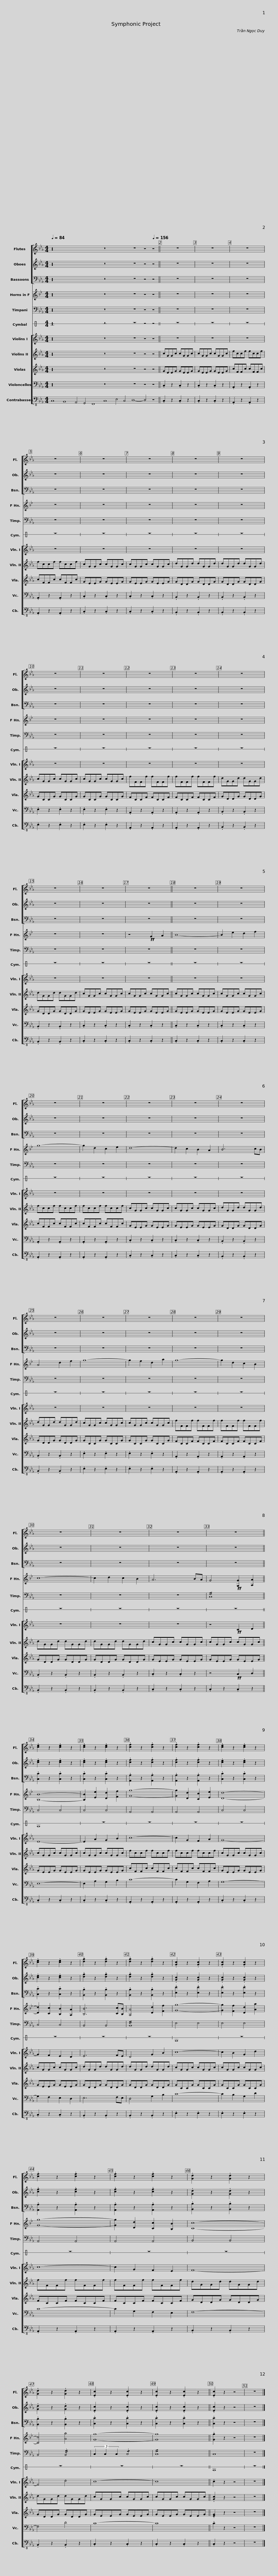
X:1
%%score [ 1 2 3 ] 4 5 6 [ 7 8 9 10 11 ]
L:1/8
Q:1/4=84
M:4/4
I:linebreak $
K:Eb
V:1 treble
V:2 treble
V:3 bass
V:4 treble transpose=-7
V:5 bass
V:6 perc stafflines=1
K:none
V:7 treble
V:8 treble
V:9 treble
V:10 bass
V:11 bass-8
V:1
 z32 z16 z8 z4[Q:1/4=156] z4 || z8 |$ z8 | z8 | z8 | %5
 z8 | z8 |$ z8 | z8 | z8 | %10
 z8 |$ z8 | z8 | z8 | z8 | %15
 z8 |$ z8 || z8 | z8 | z8 | %20
 z8 |$ z8 | z8 | z8 | z8 | %25
 z8 |$ z8 | z8 | z8 | z8 |$ %30
 z8 | z8 | z8 || .[ce]2 z2 .[ce]2 z2 | .[ce]2 z2 .[ce]2 z2 |$ %35
 .[cf]2 z2 .[cf]2 z2 | .[cf]2 z2 .[cf]2 z2 | .[ce]2 z2 .[ce]2 z2 | .[ce]2 z2 .[ce]2 z2 | .[dg]2 z2 .[dg]2 z2 |$ %40
 .[dg]2 z2 .[dg]2 z2 | .[Gc]2 z2 .[Gc]2 z2 | .[Gc]2 z2 .[Gc]2 z2 | .[cf]2 z2 .[cf]2 z2 |$ .[cf]2 z2 .[cf]2 z2 | %45
 .[Gd]2 z2 .[Gd]2 z2 | .[Gd]2 z2 .[Gd]2 z2 | .[Ec]2 z2 .[Ec]2 z2 |$ .[Ec]2 z2 .[Ec]2 z2 || .[Ec]2 z2 z4 | %50
 z8 |] %51
V:2
 z32 z16 z8 z4 z4 || z8 |$ z8 | z8 | z8 | %5
 z8 | z8 |$ z8 | z8 | z8 | %10
 z8 |$ z8 | z8 | z8 | z8 | %15
 z8 |$ z8 || z8 | z8 | z8 | %20
 z8 |$ z8 | z8 | z8 | z8 | %25
 z8 |$ z8 | z8 | z8 | z8 |$ %30
 z8 | z8 | z8 || .[ce]2 z2 .[ce]2 z2 | .[ce]2 z2 .[ce]2 z2 |$ %35
 .[cf]2 z2 .[cf]2 z2 | .[cf]2 z2 .[cf]2 z2 | .[ce]2 z2 .[ce]2 z2 | .[ce]2 z2 .[ce]2 z2 | .[dg]2 z2 .[dg]2 z2 |$ %40
 .[dg]2 z2 .[dg]2 z2 | .[Gc]2 z2 .[Gc]2 z2 | .[Gc]2 z2 .[Gc]2 z2 | .[cf]2 z2 .[cf]2 z2 |$ .[cf]2 z2 .[cf]2 z2 | %45
 .[Gd]2 z2 .[Gd]2 z2 | .[Gd]2 z2 .[Gd]2 z2 | .[Ec]2 z2 .[Ec]2 z2 |$ .[Ec]2 z2 .[Ec]2 z2 || .[Ec]2 z2 z4 | %50
 z8 |] %51
V:3
 z32 z16 z8 z4 z4 || z8 |$ z8 | z8 | z8 | %5
 z8 | z8 |$ z8 | z8 | z8 | %10
 z8 |$ z8 | z8 | z8 | z8 | %15
 z8 |$ z8 || z8 | z8 | z8 | %20
 z8 |$ z8 | z8 | z8 | z8 | %25
 z8 |$ z8 | z8 | z8 | z8 |$ %30
 z8 | z8 | z8 || .[C,C]2 z2 .[C,C]2 z2 | .[C,C]2 z2 .[C,C]2 z2 |$ %35
 .[A,,A,]2 z2 .[A,,A,]2 z2 | .[A,,A,]2 z2 .[A,,A,]2 z2 | .[C,C]2 z2 .[C,C]2 z2 | .[C,C]2 z2 .[C,C]2 z2 | .[B,,B,]2 z2 .[B,,B,]2 z2 |$ %40
 .[B,,B,]2 z2 .[B,,B,]2 z2 | .[E,E]2 z2 .[E,E]2 z2 | .[E,E]2 z2 .[E,E]2 z2 | .[A,,A,]2 z2 .[A,,A,]2 z2 |$ .[A,,A,]2 z2 .[A,,A,]2 z2 | %45
 .[B,,B,]2 z2 .[B,,B,]2 z2 | .[B,,B,]2 z2 .[B,,B,]2 z2 | .[C,C]2 z2 .[C,C]2 z2 |$ .[C,C]2 z2 .[C,C]2 z2 || .[C,C]2 z2 z4 | %50
 z8 |] %51
V:4
[K:Bb] z32 z16 z8 z4 z4 || z8 |$ z8 | z8 | z8 | %5
 z8 | z8 |$ z8 | z8 | z8 | %10
 z8 |$ z8 | z8 | z8 | z8 | %15
 z8 |$ z4!ff! G2 A2 || B8- | B2 e2 d2 f2 | g8- | %20
 g2 d2 c2 e2 |$ d8- | d2 c2 B2 A2 | B6 cB | A4 d2 f2 | %25
 g8- |$ g2 f2 d2 a2 | g8- | g2 d2 c2 B2 | c8- |$ %30
 c2 d2 c2 B2 | A6 BA | G4!ff! [G,G]2 [A,A]2 || [B,B]8- | [B,B]2 [Ee]2 [Dd]2 [Ff]2 |$ %35
 [Gg]8- | [Gg]2 [Dd]2 [Cc]2 [Ee]2 | [Dd]8- | [Dd]2 [Cc]2 [B,B]2 [A,A]2 | [B,B]6 [Cc][B,B] |$ %40
 [A,A]4 [Dd]2 [Ff]2 | [Gg]8- | [Gg]2 [Ff]2 [Dd]2 [Aa]2 | [Gg]8- |$ [Gg]2 [Dd]2 [Cc]2 [B,B]2 | %45
 [Cc]8- | [Cc]4 [Aa]4 | [Gg]8- |$ [Gg]8 || .[Gg]2 z2 z4 | %50
 z8 |] %51
V:5
 z32 z16 z8 z4 z4 || z8 |$ z8 | z8 | z8 | %5
 z8 | z8 |$ z8 | z8 | z8 | %10
 z8 |$ z8 | z8 | z8 | z8 | %15
 z8 |$ z8 || z8 | z8 | z8 | %20
 z8 |$ z8 | z8 | z8 | z8 | %25
 z8 |$ z8 | z8 | z8 | z8 |$ %30
 z8 | z8 | !//!C,8 || C,4 C,4 | C,4 C,4 |$ %35
 A,,4 A,,4 | A,,4 A,,4 | C,4 C,4 | C,4 C,4 | B,,4 B,,4 |$ %40
 !//!B,,8 | E,4 E,4 | E,4 E,4 | A,,4 A,,4 |$ A,,4 A,,4 | %45
 B,,4 B,,4 | B,,4 !//!B,,4 | (3C,2 C,2 C,2 !/!C,4 |$ !//!C,8 || C,8 | %50
 z8 |] %51
V:6
[K:C] z32 z16 z8 z4 z4 || z8 |$ z8 | z8 | z8 | %5
 z8 | z8 |$ z8 | z8 | z8 | %10
 z8 |$ z8 | z8 | z8 | z8 | %15
 z8 |$ z8 || z8 | z8 | z8 | %20
 z8 |$ z8 | z8 | z8 | z8 | %25
 z8 |$ z8 | z8 | z8 | z8 |$ %30
 z8 | z8 | z8 || E8 | z8 |$ %35
 z8 | z8 | z8 | z8 | z8 |$ %40
 z8 | E8 | z8 | z8 |$ z8 | %45
 z8 | z8 | z8 |$ z8 || E8 | %50
 z8 |] %51
V:7
 z32 z16 z8 z4 z4 || z8 |$ z8 | z8 | z8 | %5
 z8 | z8 |$ z8 | z8 | z8 | %10
 z8 |$ z8 | z8 | z8 | z8 | %15
 z8 |$ z8 || z8 | z8 | z8 | %20
 z8 |$ z8 | z8 | z8 | z8 | %25
 z8 |$ z8 | z8 | z8 | z8 |$ %30
 z8 | z8 | z4!ff! C2 D2 || E8- | E2 A2 G2 B2 |$ %35
 c8- | c2 G2 F2 A2 | G8- | G2 F2 E2 D2 | E6 FE |$ %40
 D4 G2 B2 | c8- | c2 B2 G2 d2 | c8- |$ c2 G2 F2 E2 | %45
 F8- | F4 d4 | c8- |$ c8 || .c2 z2 z4 | %50
 z8 |] %51
V:8
 z32 z16 z8 z4 z4 || cGGc cGGc |$ cGGc cGGc | fccf fccf | fccf fccf | %5
 cGGc cGGc | cGGc cGGc |$ dGGd dGGd | dGGd dGGd | cGGc cGGc | %10
 cGGc cGGc |$ fFFf fFFf | fFFf fFFf | dGGd dGGd | dGGd dGGd | %15
 cGGc cGGc |$ cGGc cGGc || cGGc cGGc | cGGc cGGc | fccf fccf | %20
 fccf fccf |$ cGGc cGGc | cGGc cGGc | dGGd dGGd | dGGd dGGd | %25
 cGGc cGGc |$ cGGc cGGc | fFFf fFFf | fFFf fFFf | dGGd dGGd |$ %30
 dGGd dGGd | cGGc cGGc | cGGc cGGc || cGGc cGGc | cGGc cGGc |$ %35
 fccf fccf | fccf fccf | cGGc cGGc | cGGc cGGc | dGGd dGGd |$ %40
 dGGd dGGd | cGGc cGGc | cGGc cGGc | fFFf fFFf |$ fFFf fFFf | %45
 dGGd dGGd | dGGd dGGd | cGGc cGGc |$ cGGc cGGc || .[Gc]2 z2 z4 | %50
 z8 |] %51
V:9
 z32 z16 z8 z4 z4 || GEEG GEEG |$ GEEG GEEG | cFFc cFFc | cFFc cFFc | %5
 GEEG GEEG | GEEG GEEG |$ GDDG GDDG | GDDG GDDG | GCCG GCCG | %10
 GCCG GCCG |$ FCCF FCCF | FCCF FCCF | GDDG GDDG | GDDG GDDG | %15
 GEEG GEEG |$ GEEG GEEG || GEEG GEEG | GEEG GEEG | cFFc cFFc | %20
 cFFc cFFc |$ GEEG GEEG | GEEG GEEG | GDDG GDDG | GDDG GDDG | %25
 GCCG GCCG |$ GCCG GCCG | FCCF FCCF | FCCF FCCF | GDDG GDDG |$ %30
 GDDG GDDG | GEEG GEEG | GEEG GEEG || GEEG GEEG | GEEG GEEG |$ %35
 cFFc cFFc | cFFc cFFc | GEEG GEEG | GEEG GEEG | GDDG GDDG |$ %40
 GDDG GDDG | GCCG GCCG | GCCG GCCG | FCCF FCCF |$ FCCF FCCF | %45
 GDDG GDDG | GDDG GDDG | GEEG GEEG |$ GEEG GEEG || .[EG]2 z2 z4 | %50
 z8 |] %51
V:10
 z32 z16 z8 z4 z4 || .C,2 z2 .C,2 z2 |$ .C,2 z2 .C,2 z2 | .A,,2 z2 .A,,2 z2 | .A,,2 z2 .A,,2 z2 | %5
 .C,2 z2 .C,2 z2 | .C,2 z2 .C,2 z2 |$ .B,,2 z2 .B,,2 z2 | .B,,2 z2 .B,,2 z2 | .E,2 z2 .E,2 z2 | %10
 .E,2 z2 .E,2 z2 |$ .A,,2 z2 .A,,2 z2 | .A,,2 z2 .A,,2 z2 | .B,,2 z2 .B,,2 z2 | .B,,2 z2 .B,,2 z2 | %15
 .C,2 z2 .C,2 z2 |$ .C,2 z2 .C,2 z2 || .C,2 z2 .C,2 z2 | .C,2 z2 .C,2 z2 | .A,,2 z2 .A,,2 z2 | %20
 .A,,2 z2 .A,,2 z2 |$ .C,2 z2 .C,2 z2 | .C,2 z2 .C,2 z2 | .B,,2 z2 .B,,2 z2 | .B,,2 z2 .B,,2 z2 | %25
 .E,2 z2 .E,2 z2 |$ .E,2 z2 .E,2 z2 | .A,,2 z2 .A,,2 z2 | .A,,2 z2 .A,,2 z2 | .B,,2 z2 .B,,2 z2 |$ %30
 .B,,2 z2 .B,,2 z2 | .C,2 z2 .C,2 z2 | z4!ff! C,2 D,2 || E,8- | E,2 A,2 G,2 B,2 |$ %35
 C8- | C2 G,2 F,2 A,2 | G,8- | G,2 F,2 E,2 D,2 | E,6 F,E, |$ %40
 D,4 G,2 B,2 | C8- | C2 B,2 G,2 D2 | C8- |$ C2 G,2 F,2 E,2 | %45
 F,8- | F,4 D4 | C8- |$ C8 || .C2 z2 z4 | %50
 z8 |] %51
V:11
 C,8 B,,8 A,,4 G,,4 F,,8 C,8 E,4 C,4 D,8- D,4 z4 || .C,2 z2 .C,2 z2 |$ .C,2 z2 .C,2 z2 | .A,,2 z2 .A,,2 z2 | .A,,2 z2 .A,,2 z2 | %5
 .C,2 z2 .C,2 z2 | .C,2 z2 .C,2 z2 |$ .B,,2 z2 .B,,2 z2 | .B,,2 z2 .B,,2 z2 | .E,2 z2 .E,2 z2 | %10
 .E,2 z2 .E,2 z2 |$ .A,,2 z2 .A,,2 z2 | .A,,2 z2 .A,,2 z2 | .B,,2 z2 .B,,2 z2 | .B,,2 z2 .B,,2 z2 | %15
 .C,2 z2 .C,2 z2 |$ .C,2 z2 .C,2 z2 || .C,2 z2 .C,2 z2 | .C,2 z2 .C,2 z2 | .A,,2 z2 .A,,2 z2 | %20
 .A,,2 z2 .A,,2 z2 |$ .C,2 z2 .C,2 z2 | .C,2 z2 .C,2 z2 | .B,,2 z2 .B,,2 z2 | .B,,2 z2 .B,,2 z2 | %25
 .E,2 z2 .E,2 z2 |$ .E,2 z2 .E,2 z2 | .A,,2 z2 .A,,2 z2 | .A,,2 z2 .A,,2 z2 | .B,,2 z2 .B,,2 z2 |$ %30
 .B,,2 z2 .B,,2 z2 | .C,2 z2 .C,2 z2 | .C,2 z2 .C,2 z2 || .C,2 z2 .C,2 z2 | .C,2 z2 .C,2 z2 |$ %35
 .A,,2 z2 .A,,2 z2 | .A,,2 z2 .A,,2 z2 | .C,2 z2 .C,2 z2 | .C,2 z2 .C,2 z2 | .B,,2 z2 .B,,2 z2 |$ %40
 .B,,2 z2 .B,,2 z2 | .E,2 z2 .E,2 z2 | .E,2 z2 .E,2 z2 | .A,,2 z2 .A,,2 z2 |$ .A,,2 z2 .A,,2 z2 | %45
 .B,,2 z2 .B,,2 z2 | .B,,2 z2 .B,,2 z2 | .C,2 z2 .C,2 z2 |$ .C,2 z2 .C,2 z2 || .C,2 z2 z4 | %50
 z8 |] %51
